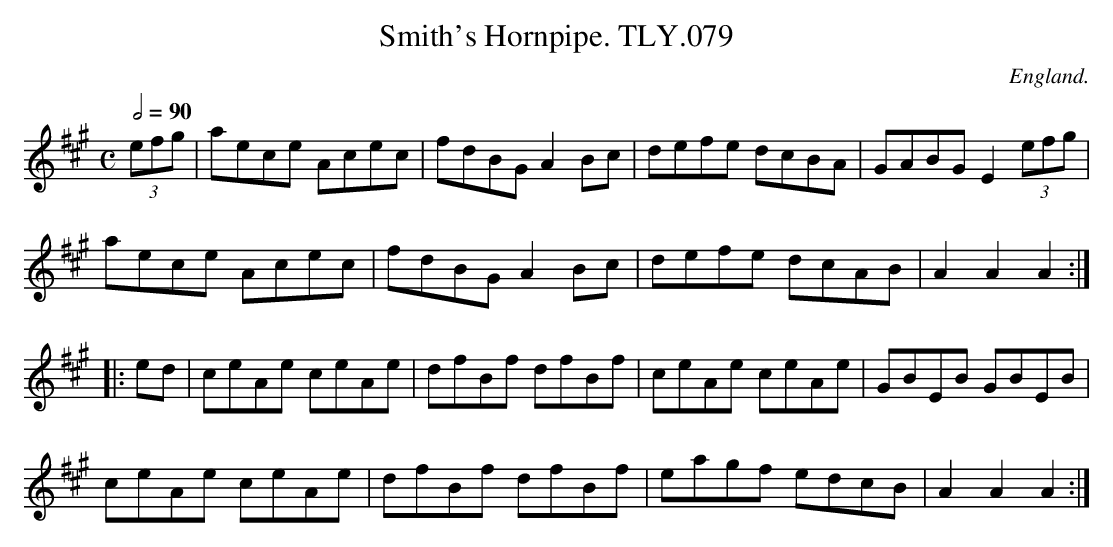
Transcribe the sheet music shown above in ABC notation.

X:1
T:Smith's Hornpipe. TLY.079
M:C
L:1/8
Q:1/2=90
O:England.
K:A
(3efg| aece Acec| fdBG A2 Bc| defe dcBA| GABG E2 (3efg|
aece Acec| fdBGA2 Bc| defe dcAB| A2A2A2:|
|:ed| ceAe ceAe| dfBf dfBf | ceAe ceAe| GBEB GBEB|
ceAe ceAe| dfBf dfBf| eagf edcB| A2A2A2:|
